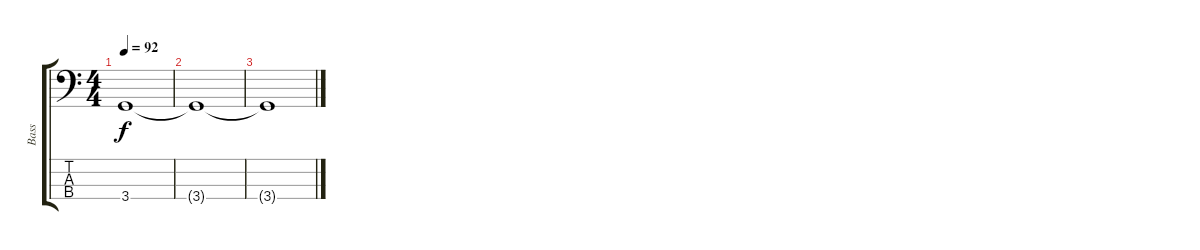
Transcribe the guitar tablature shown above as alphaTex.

\track ("Bass" "Bass") {instrument electricbassfinger}
\staff {score tabs}
\tuning (G2 D2 A1 E1) {hide}
\ts (4 4)
\tempo 92
\clef f4
\ks c
3.4.1{dy f} |
3.4{t}.1 |
3.4{t}.1
